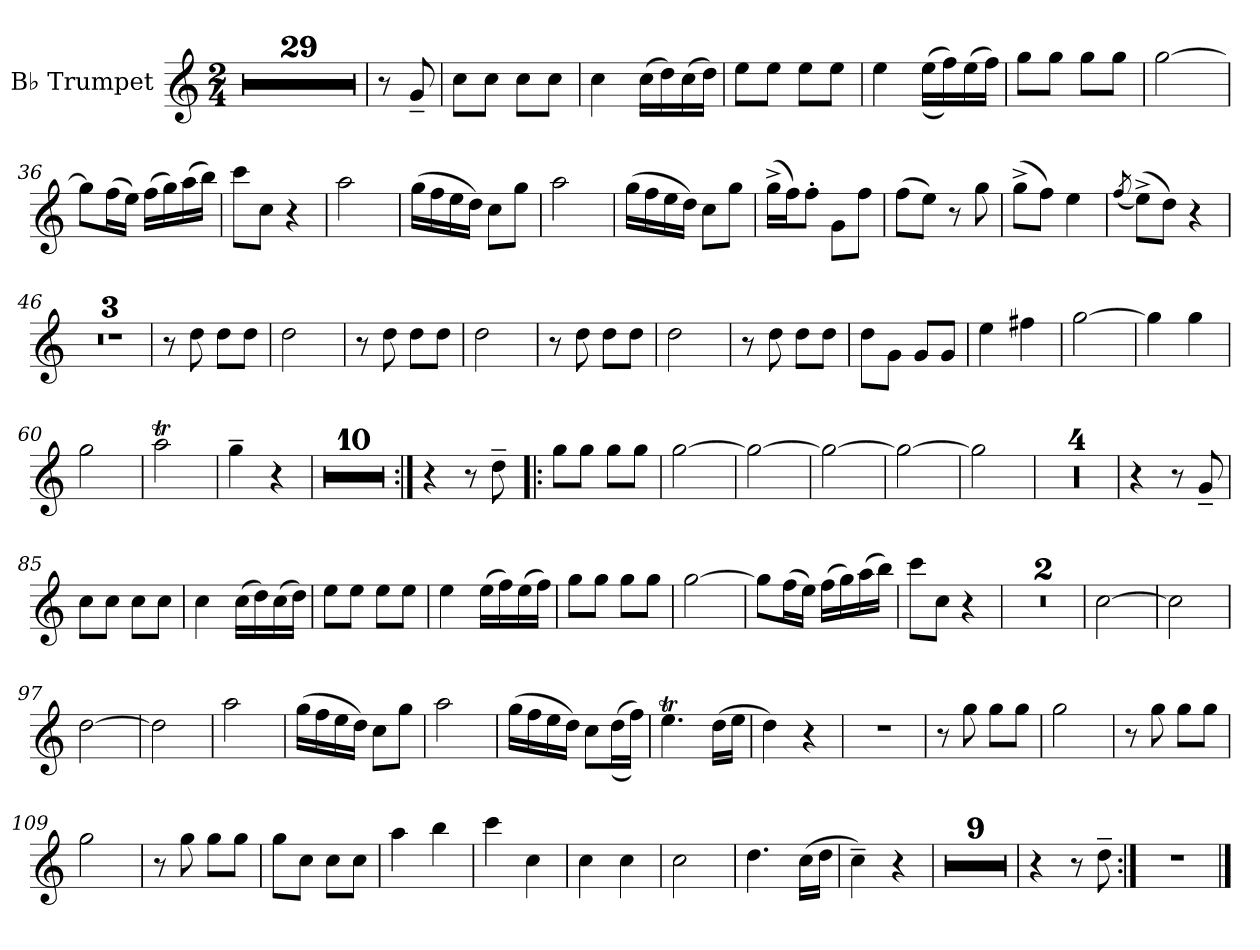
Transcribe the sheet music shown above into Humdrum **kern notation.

**kern
*part1
*staff1
*I"B♭ Trumpet
*I'B♭ Tpt.
*clefG2
*ITrd1c2
*k[b-e-]
*M2/4
=1
2r
=2
2r
=3
2r
=4
2r
=5
2r
=6
2r
=7
2r
=8
2r
=9
2r
=10
2r
=11
2r
=12
2r
=13
2r
=14
2r
=15
2r
=16
2r
=17
2r
=18
2r
=19
2r
=20
2r
=21
2r
=22
2r
=23
2r
=24
2r
=25
2r
=26
2r
=27
2r
=28
2r
=29
2r
=29X1
8r
8f~/
=30
8b-\L
8b-\J
8b-\L
8b-\J
=31
4b-\
(16b-\LL
16cc\)
(16b-\
16cc\JJ)
=32
8dd\L
8dd\J
8dd\L
8dd\J
=33
4dd\
((16dd\LL
16ee-\))
(16dd\
16ee-\JJ)
=34
8ff\L
8ff\J
8ff\L
8ff\J
=35
[2ff\
=36
8ff\L]
(16ee-\L
16dd\JJ)
(16ee-\LL
16ff\)
(16gg\
16aa\JJ)
!!LO:LB:g=z
=37
8bb-\L
8b-\J
4r
=38
2gg\
=39
(16ff\LL
16ee-\
16dd\
16cc\JJ)
8b-\L
8ff\J
=40
2gg\
=41
(16ff\LL
16ee-\
16dd\
16cc\JJ)
8b-\L
8ff\J
=42
(16ff^\LL
16ee-\J)
8ee-'\J
8f\L
8ee-\J
=43
(8ee-\L
8dd\J)
8r
8ff\
=44
(8ff^\L
8ee-\J)
4dd\
=45
(8qee-/
(8dd^\L)
8cc\J)
4r
=46
2r
=47
2r
=48
2r
!!LO:LB:g=z
=49
8r
8cc\
8cc\L
8cc\J
=50
2cc\
=51
8r
8cc\
8cc\L
8cc\J
=52
2cc\
=53
8r
8cc\
8cc\L
8cc\J
=54
2cc\
=55
8r
8cc\
8cc\L
8cc\J
=56
8cc\L
8f\J
8f/L
8f/J
=57
4dd\
4een\
=58
[2ff\
=59
4ff\]
4ff\
=60
2ff\
=61
2ggT\
!!LO:LB:g=z
=62
4ff~\
4r
=63
2r
=64
2r
=65
2r
=66
2r
=67
2r
=68
2r
=69
2r
=70
2r
=71
2r
=72
2r
=73:|!
4r
8r
8cc~\
=74!|:
8ff\L
8ff\J
8ff\L
8ff\J
=75
[2ff\
=76
2ff\_
=77
2ff\_
=78
2ff\_
=79
2ff\]
=80
2r
=81
2r
=82
2r
=83
2r
=84
4r
8r
8f~/
=85
8b-\L
8b-\J
8b-\L
8b-\J
!!LO:LB:g=z
=86
4b-\
(16b-\LL
16cc\)
(16b-\
16cc\JJ)
=87
8dd\L
8dd\J
8dd\L
8dd\J
=88
4dd\
(16dd\LL
16ee-\)
(16dd\
16ee-\JJ)
=89
8ff\L
8ff\J
8ff\L
8ff\J
=90
[2ff\
=91
8ff\L]
(16ee-\L
16dd\JJ)
(16ee-\LL
16ff\)
(16gg\
16aa\JJ)
=92
8bb-\L
8b-\J
4r
=93
2r
=94
2r
=95
[2b-\
=96
2b-\]
!!LO:LB:g=z
=97
[2cc\
=98
2cc\]
=99
2gg\
=100
(16ff\LL
16ee-\
16dd\
16cc\JJ)
8b-\L
8ff\J
=101
2gg\
=102
(16ff\LL
16ee-\
16dd\
16cc\JJ)
8b-\L
((16cc\L
16ee-\JJ))
=103
4.ddt\
(16cc\LL
16dd\JJ
=104
4cc\)
4r
=105
2r
=106
8r
8ff\
8ff\L
8ff\J
=107
2ff\
=108
8r
8ff\
8ff\L
8ff\J
!!LO:LB:g=z
=109
2ff\
=110
8r
8ff\
8ff\L
8ff\J
=111
8ff\L
8b-\J
8b-\L
8b-\J
=112
4gg\
4aa\
=113
4bb-\
4b-\
=114
4b-\
4b-\
=115
2b-\
=116
4.cc\
(16b-\LL
16cc\JJ
=117
4b-~\)
4r
=118
2r
=119
2r
=120
2r
=121
2r
=122
2r
=123
2r
=124
2r
=125
2r
=126
2r
=127
4r
8r
8cc~\
=128:|!
2r
==
*-
